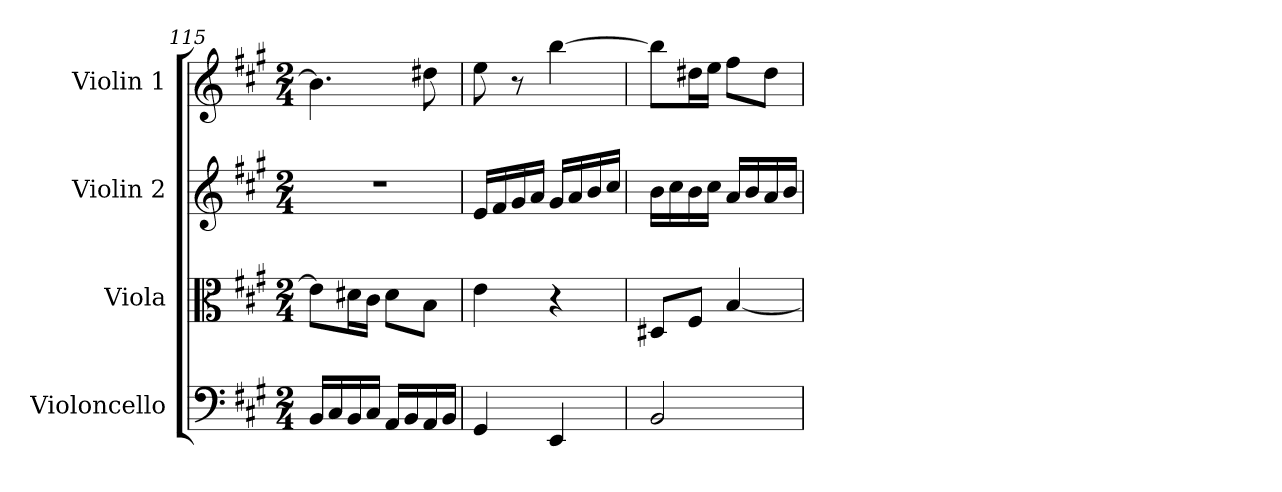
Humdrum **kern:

**kern	**kern	**kern	**kern
*part4	*part3	*part2	*part1
*staff4	*staff3	*staff2	*staff1
*I"Violoncello	*I"Viola	*I"Violin 2	*I"Violin 1
*I'Vc	*I'Vla	*I'Vln	*I'Vln
*clefF4	*clefC3	*clefG2	*clefG2
*k[f#c#g#]	*k[f#c#g#]	*k[f#c#g#]	*k[f#c#g#]
*M2/4	*M2/4	*M2/4	*M2/4
=115	=115	=115	=115
16BB/LL	8e\L]	2r	4.b\]
16C#/	.	.	.
16BB/	16d#X\L	.	.
16C#/JJ	16c#\JJ	.	.
16AA/LL	8d#\L	.	.
16BB/	.	.	.
16AA/	8B\J	.	8dd#X\
16BB/JJ	.	.	.
=116	=116	=116	=116
4GG#/	4e\	16e/LL	8ee\
.	.	16f#/	.
.	.	16g#/	8r
.	.	16a/JJ	.
4EE/	4r	16g#/LL	[4bb\
.	.	16a/	.
.	.	16b/	.
.	.	16cc#/JJ	.
=117	=117	=117	=117
2BB/	8D#X/L	16b\LL	8bb\L]
.	.	16cc#\	.
.	8F#/J	16b\	16dd#X\L
.	.	16cc#\JJ	16ee\JJ
.	[4B/	16a/LL	8ff#\L
.	.	16b/	.
.	.	16a/	8dd#\J
.	.	16b/JJ	.
=	=	=	=
*-	*-	*-	*-
